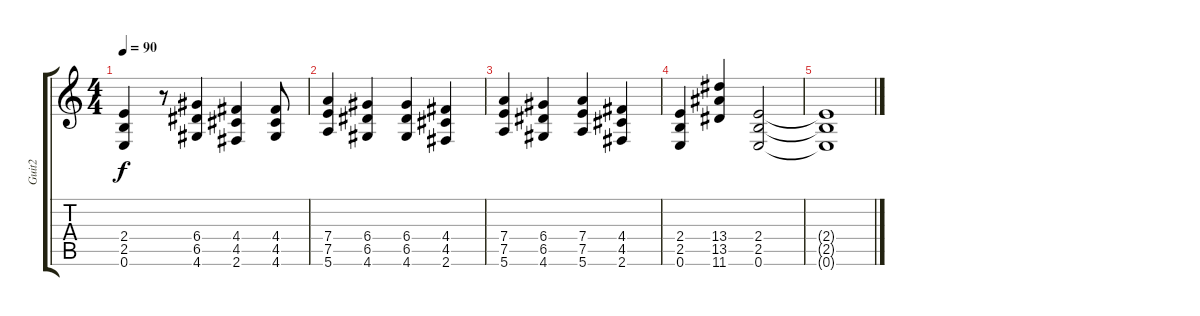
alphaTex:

\track ("Guit2" "Guit2") {instrument distortionguitar}
\staff {score tabs}
\tuning (E4 B3 G3 D3 A2 E2) {hide}
\ts (4 4)
\tempo 90
\clef g2
\ks c
(2.4 2.5 0.6).4{dy f} r.8 (6.4 6.5 4.6).4 (4.4 4.5 2.6).4 (4.4 4.5 4.6).8 |
(7.4 7.5 5.6).4 (6.4 6.5 4.6).4 (6.4 6.5 4.6).4 (4.4 4.5 2.6).4 |
(7.4 7.5 5.6).4 (6.4 6.5 4.6).4 (7.4 7.5 5.6).4 (4.4 4.5 2.6).4 |
(2.4 2.5 0.6).4 (13.4 13.5 11.6).4 (2.4 2.5 0.6).2 |
(2.4{t} 2.5{t} 0.6{t}).1
